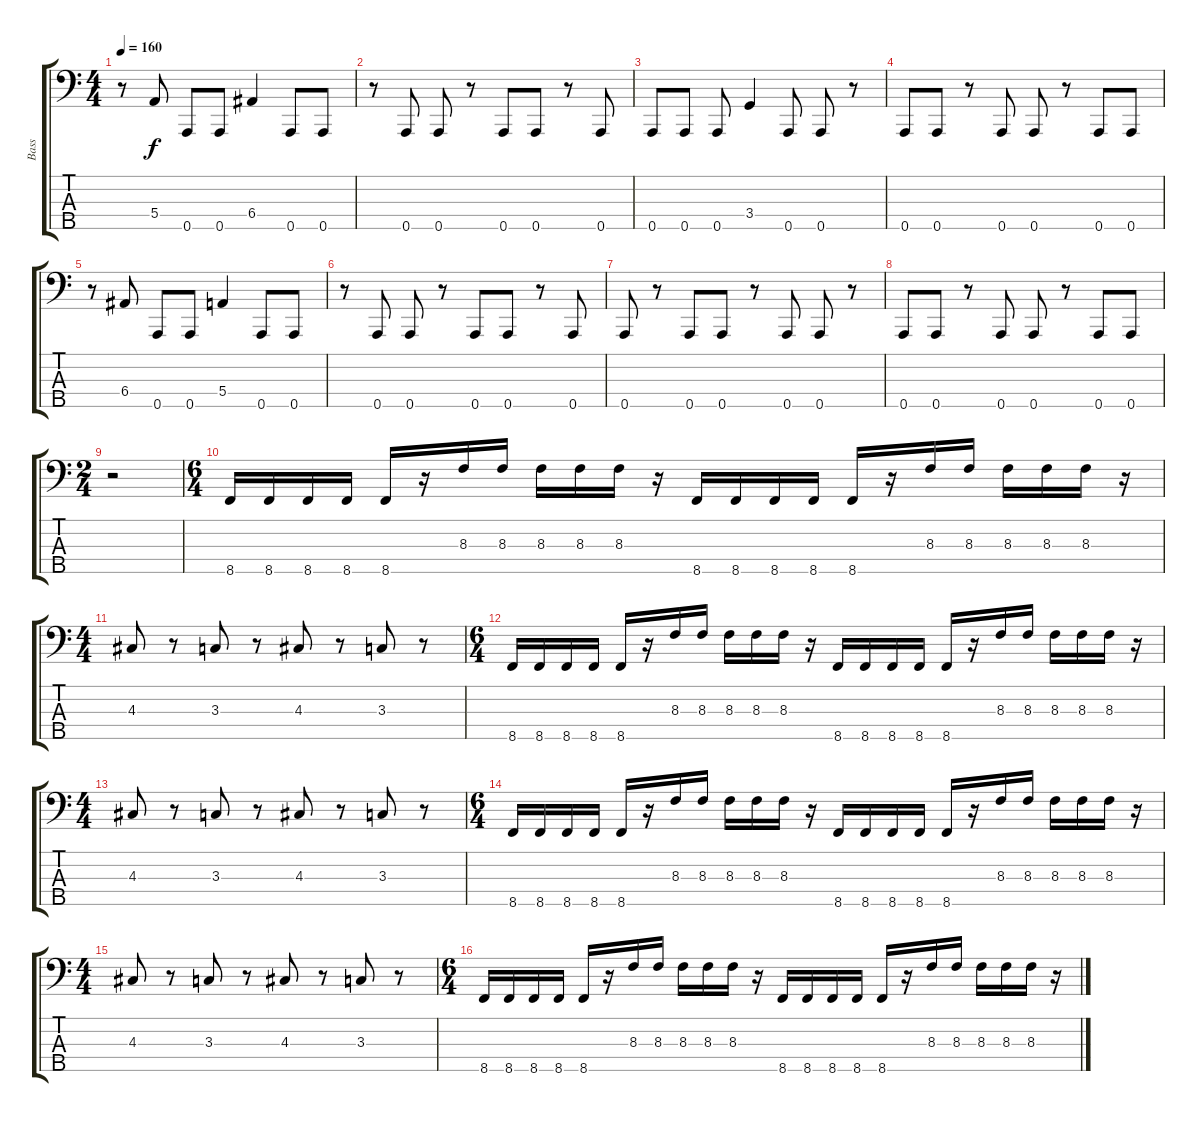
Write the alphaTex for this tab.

\track ("Bass" "Bass") {instrument electricbassfinger}
\staff {score tabs}
\tuning (G2 D2 A1 E1 A0) {hide}
\ts (4 4)
\tempo 160
\clef f4
\ks c
r.8{dy f} 5.4.8 0.5.8 0.5.8 6.4.4 0.5.8 0.5.8 |
r.8 0.5.8 0.5.8 r.8 0.5.8 0.5.8 r.8 0.5.8 |
0.5.8 0.5.8 0.5.8 3.4.4 0.5.8 0.5.8 r.8 |
0.5.8 0.5.8 r.8 0.5.8 0.5.8 r.8 0.5.8 0.5.8 |
r.8 6.4.8 0.5.8 0.5.8 5.4.4 0.5.8 0.5.8 |
r.8 0.5.8 0.5.8 r.8 0.5.8 0.5.8 r.8 0.5.8 |
0.5.8 r.8 0.5.8 0.5.8 r.8 0.5.8 0.5.8 r.8 |
0.5.8 0.5.8 r.8 0.5.8 0.5.8 r.8 0.5.8 0.5.8 |
\ts (2 4)
r.2 |
\ts (6 4)
8.5.16 8.5.16 8.5.16 8.5.16 8.5.16 r.16 8.3.16 8.3.16 8.3.16 8.3.16 8.3.16 r.16 8.5.16 8.5.16 8.5.16 8.5.16 8.5.16 r.16 8.3.16 8.3.16 8.3.16 8.3.16 8.3.16 r.16 |
\ts (4 4)
4.3.8 r.8 3.3.8 r.8 4.3.8 r.8 3.3.8 r.8 |
\ts (6 4)
8.5.16 8.5.16 8.5.16 8.5.16 8.5.16 r.16 8.3.16 8.3.16 8.3.16 8.3.16 8.3.16 r.16 8.5.16 8.5.16 8.5.16 8.5.16 8.5.16 r.16 8.3.16 8.3.16 8.3.16 8.3.16 8.3.16 r.16 |
\ts (4 4)
4.3.8 r.8 3.3.8 r.8 4.3.8 r.8 3.3.8 r.8 |
\ts (6 4)
8.5.16 8.5.16 8.5.16 8.5.16 8.5.16 r.16 8.3.16 8.3.16 8.3.16 8.3.16 8.3.16 r.16 8.5.16 8.5.16 8.5.16 8.5.16 8.5.16 r.16 8.3.16 8.3.16 8.3.16 8.3.16 8.3.16 r.16 |
\ts (4 4)
4.3.8 r.8 3.3.8 r.8 4.3.8 r.8 3.3.8 r.8 |
\ts (6 4)
8.5.16 8.5.16 8.5.16 8.5.16 8.5.16 r.16 8.3.16 8.3.16 8.3.16 8.3.16 8.3.16 r.16 8.5.16 8.5.16 8.5.16 8.5.16 8.5.16 r.16 8.3.16 8.3.16 8.3.16 8.3.16 8.3.16 r.16
